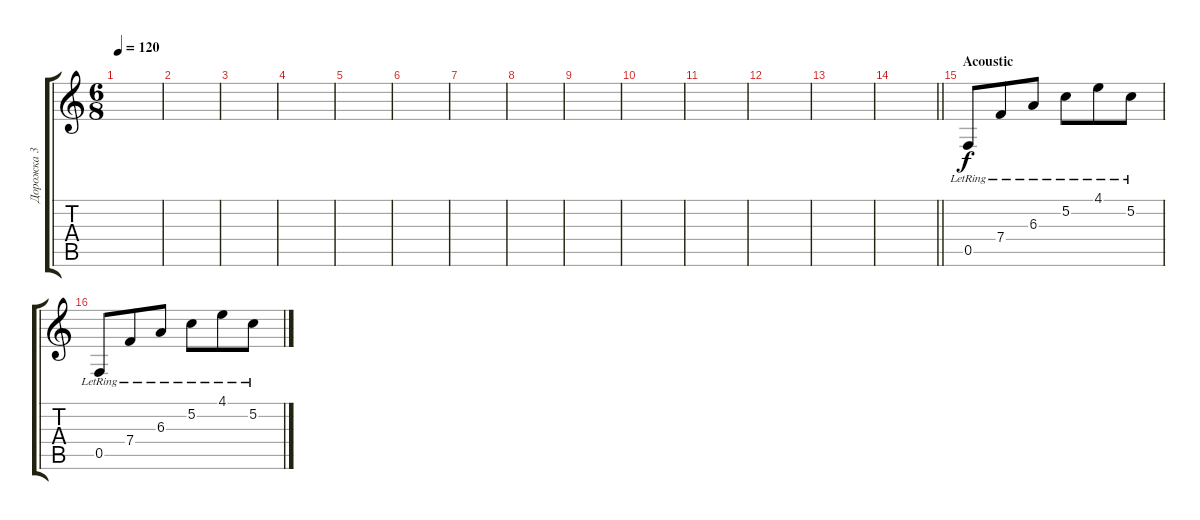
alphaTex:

\track ("Дорожка 3" "Дорожка 3") {instrument electricguitarjazz}
\staff {score tabs}
\tuning (C4 G3 Eb3 Bb2 F2 C2) {hide}
\ts (6 8)
\tempo 120
\clef g2
\ks c
|
|
|
|
|
|
|
|
|
|
|
|
|
\barLineRight lightlight
|
\section ("" "Acoustic")
0.5{lr}.8 7.4{lr}.8 6.3{lr}.8 5.2{lr}.8 4.1{lr}.8 5.2{lr}.8 |
0.5{lr}.8 7.4{lr}.8 6.3{lr}.8 5.2{lr}.8 4.1{lr}.8 5.2{lr}.8
